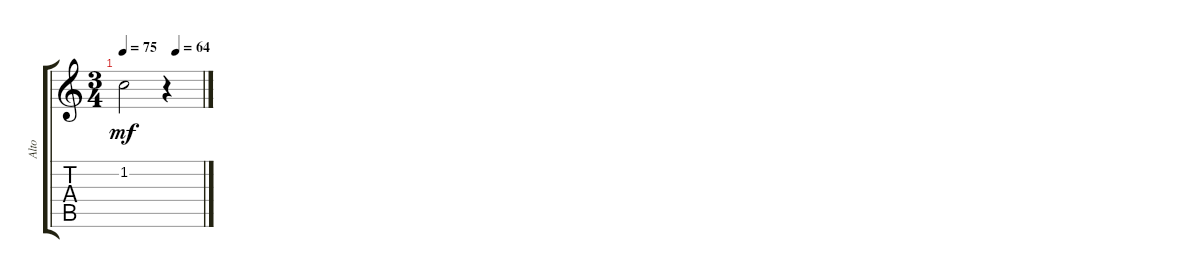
\track ("Alto" "Alto") {instrument distortionguitar}
\staff {score tabs}
\tuning (E4 B3 G3 D3 A2 E2) {hide}
\ts (3 4)
\tempo 75
\tempo (64 0.6666666666666666)
\clef g2
\ks c
1.2.2{dy mf} r.4
